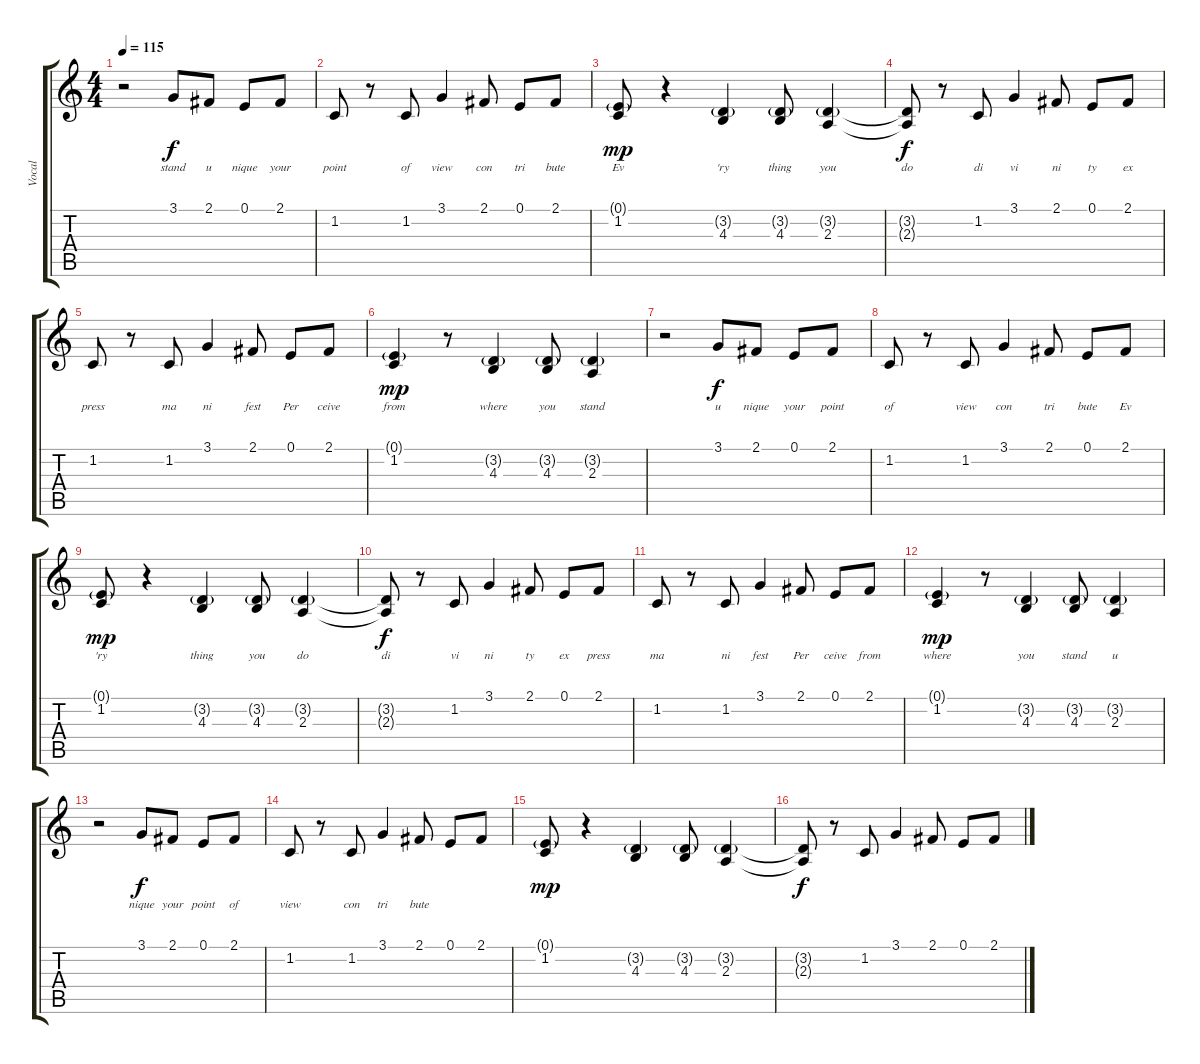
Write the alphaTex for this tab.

\track ("Vocal" "Vocal") {instrument acousticgrandpiano}
\staff {score tabs}
\tuning (E4 B3 G3 D3 A2 E2) {hide}
\ts (4 4)
\tempo 115
\clef g2
\ks c
r.2{dy mp} 3.1.8{lyrics (0 "stand") lyrics (1 "") lyrics (2 "") lyrics (3 "") lyrics (4 "") dy f} 2.1.8{lyrics (0 "u") lyrics (1 "") lyrics (2 "") lyrics (3 "") lyrics (4 "")} 0.1.8{lyrics (0 "nique") lyrics (1 "") lyrics (2 "") lyrics (3 "") lyrics (4 "")} 2.1.8{lyrics (0 "your") lyrics (1 "") lyrics (2 "") lyrics (3 "") lyrics (4 "")} |
1.2.8{lyrics (0 "point") lyrics (1 "") lyrics (2 "") lyrics (3 "") lyrics (4 "")} r.8 1.2.8{lyrics (0 "of") lyrics (1 "") lyrics (2 "") lyrics (3 "") lyrics (4 "")} 3.1.4{lyrics (0 "view") lyrics (1 "") lyrics (2 "") lyrics (3 "") lyrics (4 "")} 2.1.8{lyrics (0 "con") lyrics (1 "") lyrics (2 "") lyrics (3 "") lyrics (4 "")} 0.1.8{lyrics (0 "tri") lyrics (1 "") lyrics (2 "") lyrics (3 "") lyrics (4 "")} 2.1.8{lyrics (0 "bute") lyrics (1 "") lyrics (2 "") lyrics (3 "") lyrics (4 "")} |
(0.1{g} 1.2).8{lyrics (0 "Ev") lyrics (1 "") lyrics (2 "") lyrics (3 "") lyrics (4 "") dy mp} r.4 (3.2{g} 4.3).4{lyrics (0 "'ry") lyrics (1 "") lyrics (2 "") lyrics (3 "") lyrics (4 "")} (3.2{g} 4.3).8{lyrics (0 "thing") lyrics (1 "") lyrics (2 "") lyrics (3 "") lyrics (4 "")} (3.2{g} 2.3).4{lyrics (0 "you") lyrics (1 "") lyrics (2 "") lyrics (3 "") lyrics (4 "")} |
(3.2{t} 2.3{t}).8{lyrics (0 "do") lyrics (1 "") lyrics (2 "") lyrics (3 "") lyrics (4 "") dy f} r.8 1.2.8{lyrics (0 "di") lyrics (1 "") lyrics (2 "") lyrics (3 "") lyrics (4 "")} 3.1.4{lyrics (0 "vi") lyrics (1 "") lyrics (2 "") lyrics (3 "") lyrics (4 "")} 2.1.8{lyrics (0 "ni") lyrics (1 "") lyrics (2 "") lyrics (3 "") lyrics (4 "")} 0.1.8{lyrics (0 "ty") lyrics (1 "") lyrics (2 "") lyrics (3 "") lyrics (4 "")} 2.1.8{lyrics (0 "ex") lyrics (1 "") lyrics (2 "") lyrics (3 "") lyrics (4 "")} |
1.2.8{lyrics (0 "press") lyrics (1 "") lyrics (2 "") lyrics (3 "") lyrics (4 "")} r.8 1.2.8{lyrics (0 "ma") lyrics (1 "") lyrics (2 "") lyrics (3 "") lyrics (4 "")} 3.1.4{lyrics (0 "ni") lyrics (1 "") lyrics (2 "") lyrics (3 "") lyrics (4 "")} 2.1.8{lyrics (0 "fest") lyrics (1 "") lyrics (2 "") lyrics (3 "") lyrics (4 "")} 0.1.8{lyrics (0 "Per") lyrics (1 "") lyrics (2 "") lyrics (3 "") lyrics (4 "")} 2.1.8{lyrics (0 "ceive") lyrics (1 "") lyrics (2 "") lyrics (3 "") lyrics (4 "")} |
(0.1{g} 1.2).4{lyrics (0 "from") lyrics (1 "") lyrics (2 "") lyrics (3 "") lyrics (4 "") dy mp} r.8 (3.2{g} 4.3).4{lyrics (0 "where") lyrics (1 "") lyrics (2 "") lyrics (3 "") lyrics (4 "")} (3.2{g} 4.3).8{lyrics (0 "you") lyrics (1 "") lyrics (2 "") lyrics (3 "") lyrics (4 "")} (3.2{g} 2.3).4{lyrics (0 "stand") lyrics (1 "") lyrics (2 "") lyrics (3 "") lyrics (4 "")} |
r.2 3.1.8{lyrics (0 "u") lyrics (1 "") lyrics (2 "") lyrics (3 "") lyrics (4 "") dy f} 2.1.8{lyrics (0 "nique") lyrics (1 "") lyrics (2 "") lyrics (3 "") lyrics (4 "")} 0.1.8{lyrics (0 "your") lyrics (1 "") lyrics (2 "") lyrics (3 "") lyrics (4 "")} 2.1.8{lyrics (0 "point") lyrics (1 "") lyrics (2 "") lyrics (3 "") lyrics (4 "")} |
1.2.8{lyrics (0 "of") lyrics (1 "") lyrics (2 "") lyrics (3 "") lyrics (4 "")} r.8 1.2.8{lyrics (0 "view") lyrics (1 "") lyrics (2 "") lyrics (3 "") lyrics (4 "")} 3.1.4{lyrics (0 "con") lyrics (1 "") lyrics (2 "") lyrics (3 "") lyrics (4 "")} 2.1.8{lyrics (0 "tri") lyrics (1 "") lyrics (2 "") lyrics (3 "") lyrics (4 "")} 0.1.8{lyrics (0 "bute") lyrics (1 "") lyrics (2 "") lyrics (3 "") lyrics (4 "")} 2.1.8{lyrics (0 "Ev") lyrics (1 "") lyrics (2 "") lyrics (3 "") lyrics (4 "")} |
(0.1{g} 1.2).8{lyrics (0 "'ry") lyrics (1 "") lyrics (2 "") lyrics (3 "") lyrics (4 "") dy mp} r.4 (3.2{g} 4.3).4{lyrics (0 "thing") lyrics (1 "") lyrics (2 "") lyrics (3 "") lyrics (4 "")} (3.2{g} 4.3).8{lyrics (0 "you") lyrics (1 "") lyrics (2 "") lyrics (3 "") lyrics (4 "")} (3.2{g} 2.3).4{lyrics (0 "do") lyrics (1 "") lyrics (2 "") lyrics (3 "") lyrics (4 "")} |
(3.2{t} 2.3{t}).8{lyrics (0 "di") lyrics (1 "") lyrics (2 "") lyrics (3 "") lyrics (4 "") dy f} r.8 1.2.8{lyrics (0 "vi") lyrics (1 "") lyrics (2 "") lyrics (3 "") lyrics (4 "")} 3.1.4{lyrics (0 "ni") lyrics (1 "") lyrics (2 "") lyrics (3 "") lyrics (4 "")} 2.1.8{lyrics (0 "ty") lyrics (1 "") lyrics (2 "") lyrics (3 "") lyrics (4 "")} 0.1.8{lyrics (0 "ex") lyrics (1 "") lyrics (2 "") lyrics (3 "") lyrics (4 "")} 2.1.8{lyrics (0 "press") lyrics (1 "") lyrics (2 "") lyrics (3 "") lyrics (4 "")} |
1.2.8{lyrics (0 "ma") lyrics (1 "") lyrics (2 "") lyrics (3 "") lyrics (4 "")} r.8 1.2.8{lyrics (0 "ni") lyrics (1 "") lyrics (2 "") lyrics (3 "") lyrics (4 "")} 3.1.4{lyrics (0 "fest") lyrics (1 "") lyrics (2 "") lyrics (3 "") lyrics (4 "")} 2.1.8{lyrics (0 "Per") lyrics (1 "") lyrics (2 "") lyrics (3 "") lyrics (4 "")} 0.1.8{lyrics (0 "ceive") lyrics (1 "") lyrics (2 "") lyrics (3 "") lyrics (4 "")} 2.1.8{lyrics (0 "from") lyrics (1 "") lyrics (2 "") lyrics (3 "") lyrics (4 "")} |
(0.1{g} 1.2).4{lyrics (0 "where") lyrics (1 "") lyrics (2 "") lyrics (3 "") lyrics (4 "") dy mp} r.8 (3.2{g} 4.3).4{lyrics (0 "you") lyrics (1 "") lyrics (2 "") lyrics (3 "") lyrics (4 "")} (3.2{g} 4.3).8{lyrics (0 "stand") lyrics (1 "") lyrics (2 "") lyrics (3 "") lyrics (4 "")} (3.2{g} 2.3).4{lyrics (0 "u") lyrics (1 "") lyrics (2 "") lyrics (3 "") lyrics (4 "")} |
r.2 3.1.8{lyrics (0 "nique") lyrics (1 "") lyrics (2 "") lyrics (3 "") lyrics (4 "") dy f} 2.1.8{lyrics (0 "your") lyrics (1 "") lyrics (2 "") lyrics (3 "") lyrics (4 "")} 0.1.8{lyrics (0 "point") lyrics (1 "") lyrics (2 "") lyrics (3 "") lyrics (4 "")} 2.1.8{lyrics (0 "of") lyrics (1 "") lyrics (2 "") lyrics (3 "") lyrics (4 "")} |
1.2.8{lyrics (0 "view") lyrics (1 "") lyrics (2 "") lyrics (3 "") lyrics (4 "")} r.8 1.2.8{lyrics (0 "con") lyrics (1 "") lyrics (2 "") lyrics (3 "") lyrics (4 "")} 3.1.4{lyrics (0 "tri") lyrics (1 "") lyrics (2 "") lyrics (3 "") lyrics (4 "")} 2.1.8{lyrics (0 "bute") lyrics (1 "") lyrics (2 "") lyrics (3 "") lyrics (4 "")} 0.1.8 2.1.8 |
(0.1{g} 1.2).8{dy mp} r.4 (3.2{g} 4.3).4 (3.2{g} 4.3).8 (3.2{g} 2.3).4 |
(3.2{t} 2.3{t}).8{dy f} r.8 1.2.8 3.1.4 2.1.8 0.1.8 2.1.8
